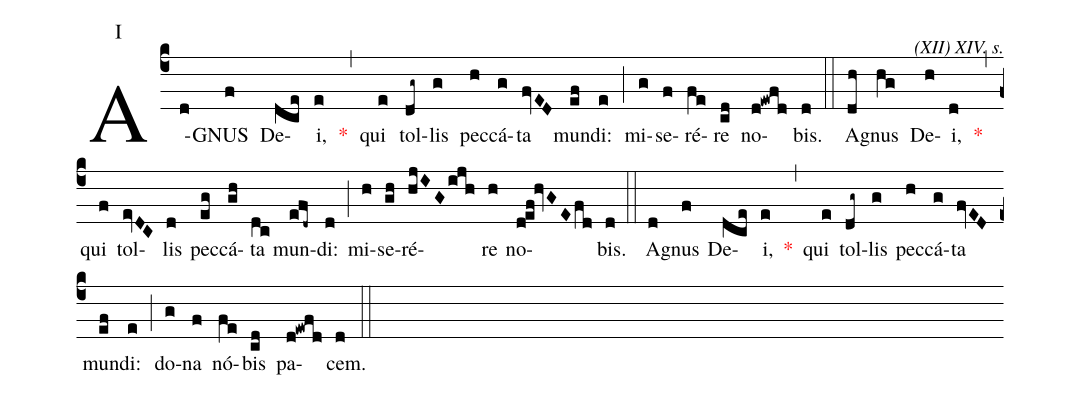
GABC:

annotation:I;
commentary:(XII) XIV. s.;
office-part:Kyriale;
%%
(c4) A(d)GNUS(f) De(dce)i,(e) <v>\red{*}</v>(,) qui(e) tol(dg~)lis(g) pec(h)cá(g)ta(fvED) mun(ef)di:(e) (;) mi(g)se(f)ré(fe)re(cd) no(d!ewfd)bis.(d) (::)
A(dh)gnus(hg) De(h)i,(d) <v>\red{*}</v>(,) qui(f) tol(evDC)lis(d) pec(eg)cá(gh)ta(dc) mun(efd~)di:(d) (;) mi(h)se(gh)ré(hjIGijh)re(h) no(d!ef!hvGEfd)bis.(d) (::)
A(d)gnus(f) De(dce)i,(e) <v>\red{*}</v>(,) qui(e) tol(dg~)lis(g) pec(h)cá(g)ta(fvED) mun(ef)di:(e) (;) do(g)na(f) nó(fe)bis(cd) pa(d!ewfd)cem.(d) (::)
